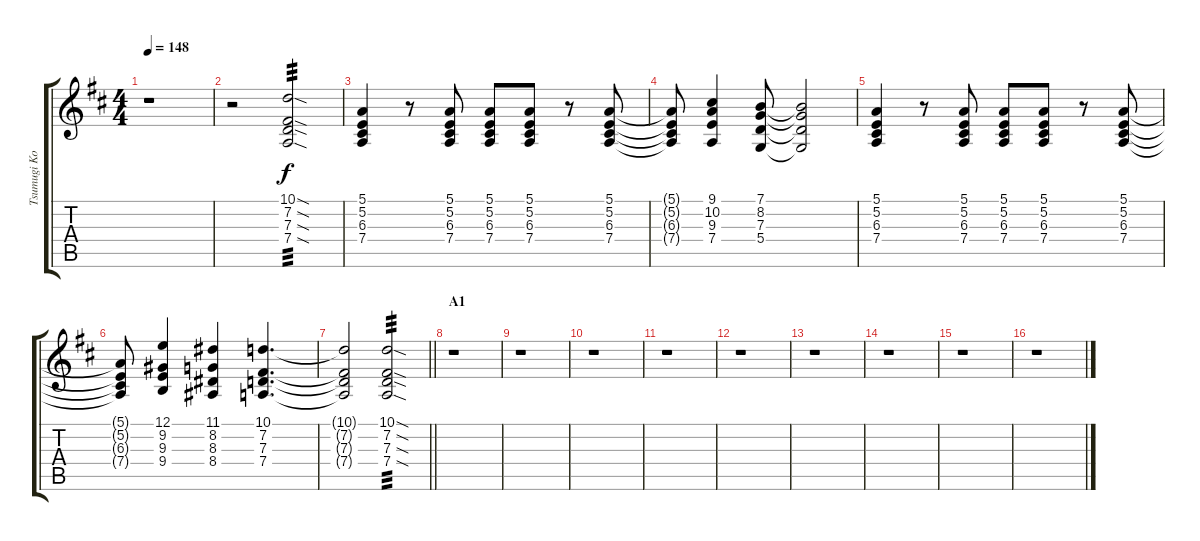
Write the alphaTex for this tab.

\track ("Tsumugi Kotobuki I" "Tsumugi Ko") {instrument lead2sawtooth}
\staff {score tabs}
\tuning (E4 B3 G3 D3 A2 E2) {hide}
\ts (4 4)
\tempo 148
\clef g2
\ks d
r.1{dy f} |
r.2 (10.1{sod} 7.2{sod} 7.3{sod} 7.4{sod}).2{tp 3 volume 13 instrument reedorgan} |
(5.1 5.2 6.3 7.4).4 r.8 (5.1 5.2 6.3 7.4).8 (5.1 5.2 6.3 7.4).8 (5.1 5.2 6.3 7.4).8 r.8 (5.1 5.2 6.3 7.4).8 |
(5.1{t} 5.2{t} 6.3{t} 7.4{t}).8 (9.1 10.2 9.3 7.4).4 (7.1 8.2 7.3 5.4).8 (7.1{t} 8.2{t} 7.3{t} 5.4{t}).2 |
(5.1 5.2 6.3 7.4).4 r.8 (5.1 5.2 6.3 7.4).8 (5.1 5.2 6.3 7.4).8 (5.1 5.2 6.3 7.4).8 r.8 (5.1 5.2 6.3 7.4).8 |
(5.1{t} 5.2{t} 6.3{t} 7.4{t}).8 (12.1 9.2 9.3 9.4).4 (11.1 8.2 8.3 8.4).4 (10.1 7.2 7.3 7.4).4{d} |
\barLineRight lightlight
(10.1{t} 7.2{t} 7.3{t} 7.4{t}).2 (10.1{sod} 7.2{sod} 7.3{sod} 7.4{sod}).2{tp 3} |
\section ("" "A1")
r.1 |
r.1 |
r.1 |
r.1 |
r.1 |
r.1 |
r.1 |
r.1 |
r.1
